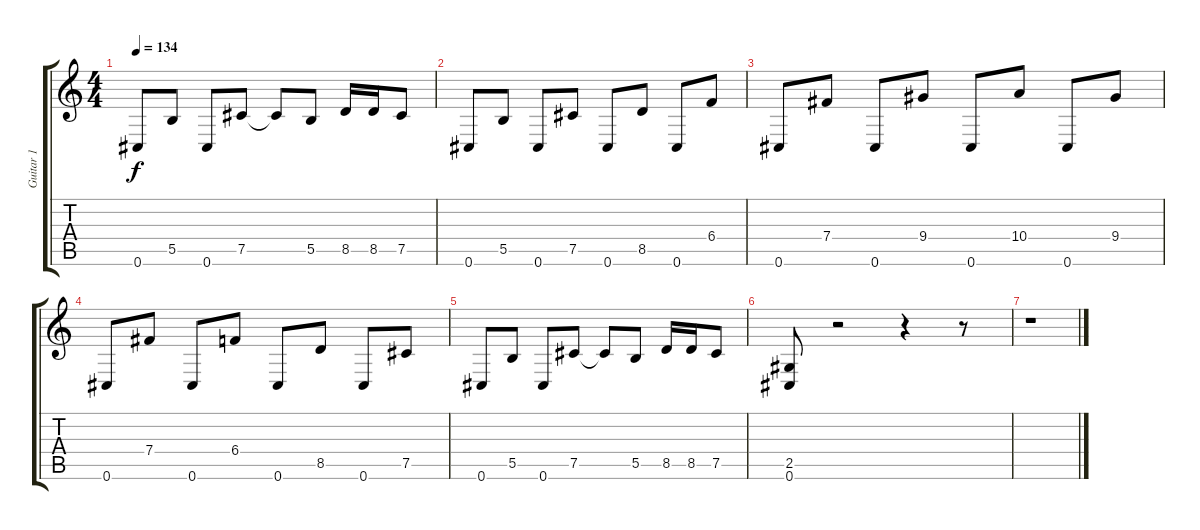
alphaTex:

\track ("Guitar 1" "Guitar 1") {instrument overdrivenguitar}
\staff {score tabs}
\tuning (Db4 Ab3 E3 B2 Gb2 Db2) {hide}
\ts (4 4)
\tempo 134
\clef g2
\ks c
0.6.8{dy f} 5.5.8 0.6.8 7.5.8 7.5{t}.8 5.5.8 8.5.16 8.5.16 7.5.8 |
0.6.8 5.5.8 0.6.8 7.5.8 0.6.8 8.5.8 0.6.8 6.4.8 |
0.6.8 7.4.8 0.6.8 9.4.8 0.6.8 10.4.8 0.6.8 9.4.8 |
0.6.8 7.4.8 0.6.8 6.4.8 0.6.8 8.5.8 0.6.8 7.5.8 |
0.6.8 5.5.8 0.6.8 7.5.8 7.5{t}.8 5.5.8 8.5.16 8.5.16 7.5.8 |
(2.5 0.6).8 r.2 r.4 r.8 |
r.1
